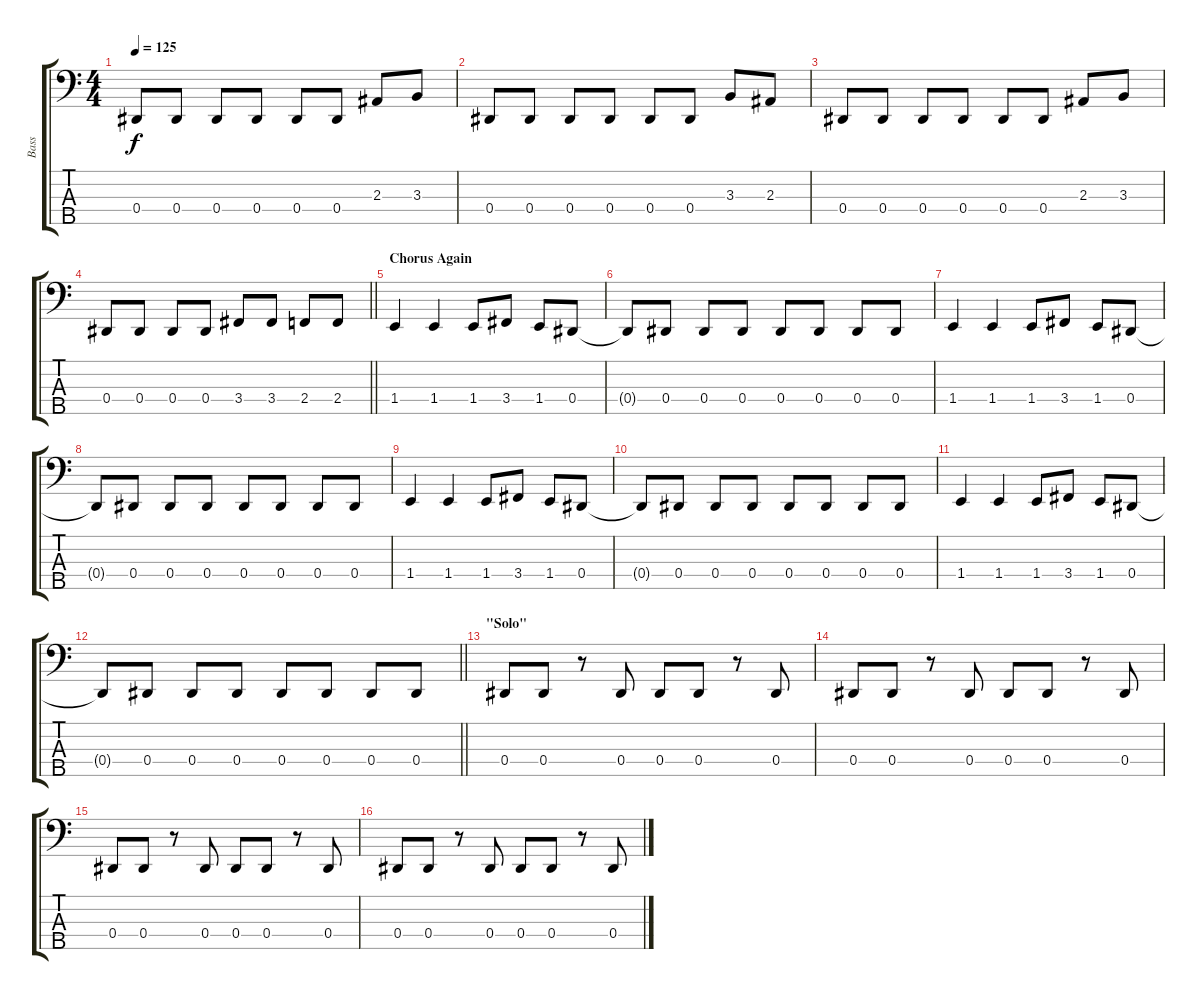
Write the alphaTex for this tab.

\track ("Bass" "Bass") {instrument electricbassfinger}
\staff {score tabs}
\tuning (Gb2 Db2 Ab1 Eb1 Bb0) {hide}
\ts (4 4)
\tempo 125
\clef f4
\ks c
0.4.8{dy f} 0.4.8 0.4.8 0.4.8 0.4.8 0.4.8 2.3.8 3.3.8 |
0.4.8 0.4.8 0.4.8 0.4.8 0.4.8 0.4.8 3.3.8 2.3.8 |
0.4.8 0.4.8 0.4.8 0.4.8 0.4.8 0.4.8 2.3.8 3.3.8 |
\barLineRight lightlight
0.4.8 0.4.8 0.4.8 0.4.8 3.4.8 3.4.8 2.4.8 2.4.8 |
\section ("" "Chorus Again")
1.4.4 1.4.4 1.4.8 3.4.8 1.4.8 0.4.8 |
0.4{t}.8 0.4.8 0.4.8 0.4.8 0.4.8 0.4.8 0.4.8 0.4.8 |
1.4.4 1.4.4 1.4.8 3.4.8 1.4.8 0.4.8 |
0.4{t}.8 0.4.8 0.4.8 0.4.8 0.4.8 0.4.8 0.4.8 0.4.8 |
1.4.4 1.4.4 1.4.8 3.4.8 1.4.8 0.4.8 |
0.4{t}.8 0.4.8 0.4.8 0.4.8 0.4.8 0.4.8 0.4.8 0.4.8 |
1.4.4 1.4.4 1.4.8 3.4.8 1.4.8 0.4.8 |
\barLineRight lightlight
0.4{t}.8 0.4.8 0.4.8 0.4.8 0.4.8 0.4.8 0.4.8 0.4.8 |
\section ("" "\"Solo\"")
0.4.8 0.4.8 r.8 0.4.8 0.4.8 0.4.8 r.8 0.4.8 |
0.4.8 0.4.8 r.8 0.4.8 0.4.8 0.4.8 r.8 0.4.8 |
0.4.8 0.4.8 r.8 0.4.8 0.4.8 0.4.8 r.8 0.4.8 |
0.4.8 0.4.8 r.8 0.4.8 0.4.8 0.4.8 r.8 0.4.8
